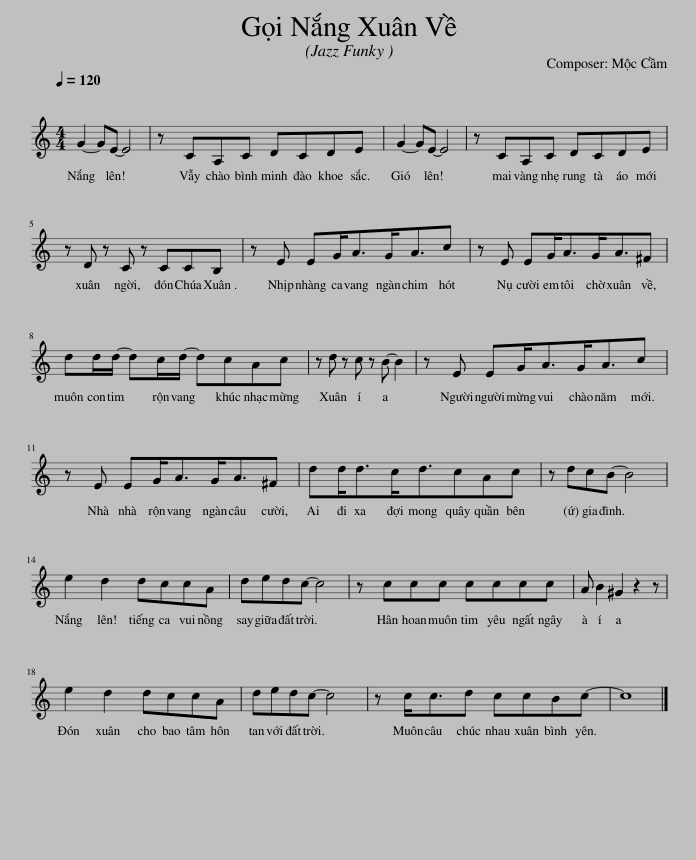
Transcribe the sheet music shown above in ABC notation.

X:1
L:1/8
Q:1/4=120
M:4/4
I:linebreak $
K:C
V:1 treble
V:1
 G2- GE- E4 | z CA,C DCDE | G2- GE- E4 | z CA,C DCDE |$ z D z C z CCB, | %5
 z E EG<AG<Ac | z E EG<AG<A^F |$ dd/d/- dc/d/- dcAc | z d z c z B- B2 | z E EG<AG<Ac |$ %10
 z E EG<AG<A^F | dd<dc<dcAc | z dcB- B4 |$ e2 d2 dccA | dedc- c4 | %15
 z ccc cccc | A B2 ^G2 z2 z |$ e2 d2 dccA | dedc- c4 | z c<cd ccBc- | %20
 c8 |] %21
